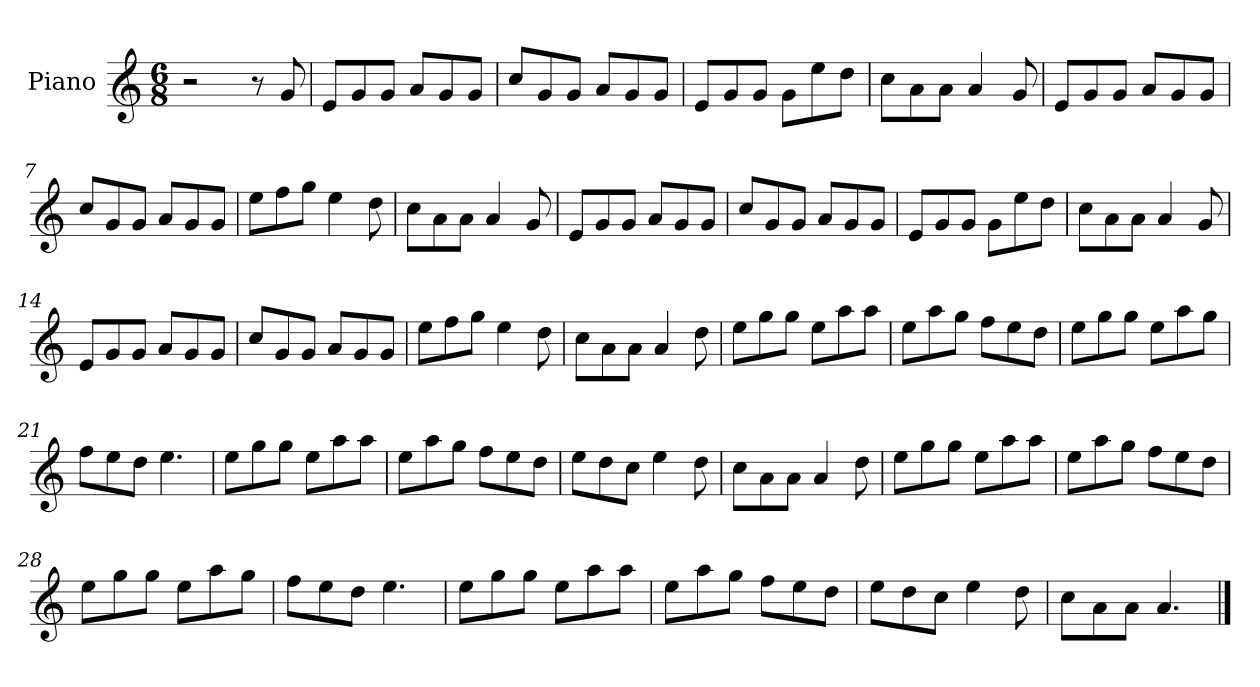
**kern
*part1
*staff1
*I"Piano
*I'Pno
*clefG2
*k[]
*M6/8
=1
2r
8r
8g/
=2
8e/L
8g/
8g/J
8a/L
8g/
8g/J
=3
8cc/L
8g/
8g/J
8a/L
8g/
8g/J
=4
8e/L
8g/
8g/J
8g\L
8ee\
8dd\J
=5
8cc\L
8a\
8a\J
4a/
8g/
=6
8e/L
8g/
8g/J
8a/L
8g/
8g/J
=7
8cc/L
8g/
8g/J
8a/L
8g/
8g/J
=8
8ee\L
8ff\
8gg\J
4ee\
8dd\
=9
8cc\L
8a\
8a\J
4a/
8g/
=10
8e/L
8g/
8g/J
8a/L
8g/
8g/J
=11
8cc/L
8g/
8g/J
8a/L
8g/
8g/J
=12
8e/L
8g/
8g/J
8g\L
8ee\
8dd\J
=13
8cc\L
8a\
8a\J
4a/
8g/
=14
8e/L
8g/
8g/J
8a/L
8g/
8g/J
=15
8cc/L
8g/
8g/J
8a/L
8g/
8g/J
=16
8ee\L
8ff\
8gg\J
4ee\
8dd\
=17
8cc\L
8a\
8a\J
4a/
8dd\
=18
8ee\L
8gg\
8gg\J
8ee\L
8aa\
8aa\J
=19
8ee\L
8aa\
8gg\J
8ff\L
8ee\
8dd\J
=20
8ee\L
8gg\
8gg\J
8ee\L
8aa\
8gg\J
=21
8ff\L
8ee\
8dd\J
4.ee\
=22
8ee\L
8gg\
8gg\J
8ee\L
8aa\
8aa\J
=23
8ee\L
8aa\
8gg\J
8ff\L
8ee\
8dd\J
=24
8ee\L
8dd\
8cc\J
4ee\
8dd\
=25
8cc\L
8a\
8a\J
4a/
8dd\
=26
8ee\L
8gg\
8gg\J
8ee\L
8aa\
8aa\J
=27
8ee\L
8aa\
8gg\J
8ff\L
8ee\
8dd\J
=28
8ee\L
8gg\
8gg\J
8ee\L
8aa\
8gg\J
=29
8ff\L
8ee\
8dd\J
4.ee\
=30
8ee\L
8gg\
8gg\J
8ee\L
8aa\
8aa\J
=31
8ee\L
8aa\
8gg\J
8ff\L
8ee\
8dd\J
=32
8ee\L
8dd\
8cc\J
4ee\
8dd\
=33
8cc\L
8a\
8a\J
4.a/
==
*-
